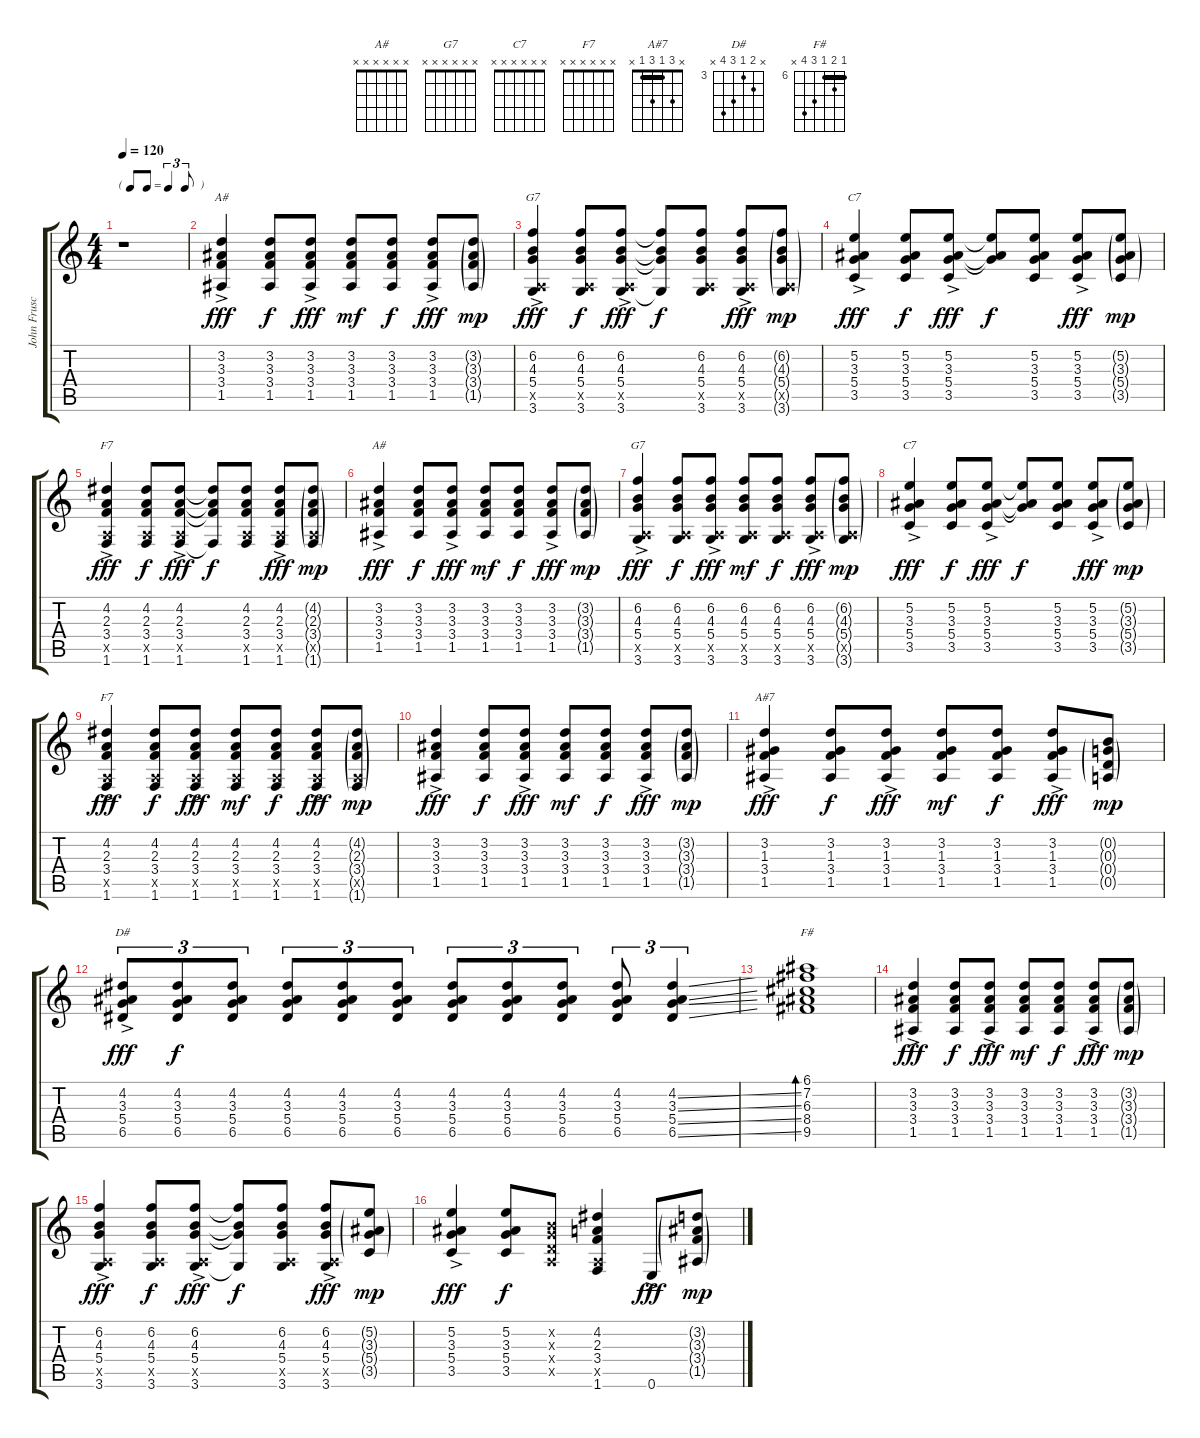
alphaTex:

\track ("John Frusciante - Guitar" "John Frusc") {instrument acousticguitarsteel}
\staff {score tabs}
\tuning (E4 B3 G3 D3 A2 E2) {hide}
\chord ("A#" x 3 3 3 1 x) {barre 3}
\chord ("G7" x 6 4 5 x 3) {firstfret 3}
\chord ("C7" x 5 3 5 3 x) {barre 3}
\chord ("F7" x 4 2 3 x 1)
\chord ("A#" x x x x x x)
\chord ("G7" x x x x x x)
\chord ("C7" x x x x x x)
\chord ("F7" x x x x x x)
\chord ("A#7" x 3 1 3 1 x) {barre 1}
\chord ("D#" x 4 3 5 6 x) {firstfret 3}
\chord ("F#" 6 7 6 8 9 x) {firstfret 6 barre 6}
\ts (4 4)
\tf triplet8th
\tempo 120
\clef g2
\ks c
r.1{dy fff instrument acousticguitarsteel} |
(3.2{ac} 3.3{ac} 3.4{ac} 1.5{ac}).4{ch "A#"} (3.2 3.3 3.4 1.5).8{dy f} (3.2{ac} 3.3{ac} 3.4{ac} 1.5{ac}).8{dy fff} (3.2 3.3 3.4 1.5).8{dy mf} (3.2 3.3 3.4 1.5).8{dy f} (3.2{ac} 3.3{ac} 3.4{ac} 1.5{ac}).8{dy fff} (3.2{g} 3.3{g} 3.4{g} 1.5{g}).8{dy mp} |
(6.2{ac} 4.3{ac} 5.4{ac} 0.5{ac x} 3.6{ac}).4{ch "G7" dy fff} (6.2 4.3 5.4 0.5{x} 3.6).8{dy f} (6.2{ac} 4.3{ac} 5.4{ac} 0.5{ac x} 3.6{ac}).8{dy fff} (6.2{t} 4.3{t} 5.4{t} 3.6{t}).8{dy f} (6.2 4.3 5.4 0.5{x} 3.6).8 (6.2{ac} 4.3{ac} 5.4{ac} 0.5{ac x} 3.6{ac}).8{dy fff} (6.2{g} 4.3{g} 5.4{g} 0.5{g x} 3.6{g}).8{dy mp} |
(5.2{ac} 3.3{ac} 5.4{ac} 3.5{ac}).4{ch "C7" dy fff} (5.2 3.3 5.4 3.5).8{dy f} (5.2{ac} 3.3{ac} 5.4{ac} 3.5{ac}).8{dy fff} (5.2{t} 3.3{t} 5.4{t}).8{dy f} (5.2 3.3 5.4 3.5).8 (5.2{ac} 3.3{ac} 5.4{ac} 3.5{ac}).8{dy fff} (5.2{g} 3.3{g} 5.4{g} 3.5{g}).8{dy mp} |
(4.2{ac} 2.3{ac} 3.4{ac} 0.5{ac x} 1.6{ac}).4{ch "F7" dy fff} (4.2 2.3 3.4 0.5{x} 1.6).8{dy f} (4.2{ac} 2.3{ac} 3.4{ac} 0.5{ac x} 1.6{ac}).8{dy fff} (4.2{t} 2.3{t} 3.4{t} 1.6{t}).8{dy f} (4.2 2.3 3.4 0.5{x} 1.6).8 (4.2{ac} 2.3{ac} 3.4{ac} 0.5{ac x} 1.6{ac}).8{dy fff} (4.2{g} 2.3{g} 3.4{g} 0.5{g x} 1.6{g}).8{dy mp} |
(3.2{ac} 3.3{ac} 3.4{ac} 1.5{ac}).4{ch "A#" dy fff} (3.2 3.3 3.4 1.5).8{dy f} (3.2{ac} 3.3{ac} 3.4{ac} 1.5{ac}).8{dy fff} (3.2 3.3 3.4 1.5).8{dy mf} (3.2 3.3 3.4 1.5).8{dy f} (3.2{ac} 3.3{ac} 3.4{ac} 1.5{ac}).8{dy fff} (3.2{g} 3.3{g} 3.4{g} 1.5{g}).8{dy mp} |
(6.2{ac} 4.3{ac} 5.4{ac} 0.5{ac x} 3.6{ac}).4{ch "G7" dy fff} (6.2 4.3 5.4 0.5{x} 3.6).8{dy f} (6.2{ac} 4.3{ac} 5.4{ac} 0.5{ac x} 3.6{ac}).8{dy fff} (6.2 4.3 5.4 0.5{x} 3.6).8{dy mf} (6.2 4.3 5.4 0.5{x} 3.6).8{dy f} (6.2{ac} 4.3{ac} 5.4{ac} 0.5{ac x} 3.6{ac}).8{dy fff} (6.2{g} 4.3{g} 5.4{g} 0.5{g x} 3.6{g}).8{dy mp} |
(5.2{ac} 3.3{ac} 5.4{ac} 3.5{ac}).4{ch "C7" dy fff} (5.2 3.3 5.4 3.5).8{dy f} (5.2{ac} 3.3{ac} 5.4{ac} 3.5{ac}).8{dy fff} (5.2{t} 3.3{t} 5.4{t}).8{dy f} (5.2 3.3 5.4 3.5).8 (5.2{ac} 3.3{ac} 5.4{ac} 3.5{ac}).8{dy fff} (5.2{g} 3.3{g} 5.4{g} 3.5{g}).8{dy mp} |
(4.2{ac} 2.3{ac} 3.4{ac} 0.5{ac x} 1.6{ac}).4{ch "F7" dy fff} (4.2 2.3 3.4 0.5{x} 1.6).8{dy f} (4.2{ac} 2.3{ac} 3.4{ac} 0.5{ac x} 1.6{ac}).8{dy fff} (4.2 2.3 3.4 0.5{x} 1.6).8{dy mf} (4.2 2.3 3.4 0.5{x} 1.6).8{dy f} (4.2{ac} 2.3{ac} 3.4{ac} 0.5{ac x} 1.6{ac}).8{dy fff} (4.2{g} 2.3{g} 3.4{g} 0.5{g x} 1.6{g}).8{dy mp} |
(3.2{ac} 3.3{ac} 3.4{ac} 1.5{ac}).4{dy fff} (3.2 3.3 3.4 1.5).8{dy f} (3.2{ac} 3.3{ac} 3.4{ac} 1.5{ac}).8{dy fff} (3.2 3.3 3.4 1.5).8{dy mf} (3.2 3.3 3.4 1.5).8{dy f} (3.2{ac} 3.3{ac} 3.4{ac} 1.5{ac}).8{dy fff} (3.2{g} 3.3{g} 3.4{g} 1.5{g}).8{dy mp} |
(3.2{ac} 1.3{ac} 3.4{ac} 1.5{ac}).4{ch "A#7" dy fff} (3.2 1.3 3.4 1.5).8{dy f} (3.2{ac} 1.3{ac} 3.4{ac} 1.5{ac}).8{dy fff} (3.2 1.3 3.4 1.5).8{dy mf} (3.2 1.3 3.4 1.5).8{dy f} (3.2{ac} 1.3{ac} 3.4{ac} 1.5{ac}).8{dy fff} (0.2{g} 0.3{g} 0.4{g} 0.5{g}).8{dy mp} |
(4.2{ac} 3.3{ac} 5.4{ac} 6.5{ac}).8{tu (3 2) ch "D#" dy fff} (4.2 3.3 5.4 6.5).8{tu (3 2) dy f} (4.2 3.3 5.4 6.5).8{tu (3 2)} (4.2 3.3 5.4 6.5).8{tu (3 2)} (4.2 3.3 5.4 6.5).8{tu (3 2)} (4.2 3.3 5.4 6.5).8{tu (3 2)} (4.2 3.3 5.4 6.5).8{tu (3 2)} (4.2 3.3 5.4 6.5).8{tu (3 2)} (4.2 3.3 5.4 6.5).8{tu (3 2)} (4.2 3.3 5.4 6.5).8{tu (3 2)} (4.2{ss} 3.3{ss} 5.4{ss} 6.5{ss}).4{tu (3 2)} |
(6.1 7.2 6.3 8.4 9.5).1{bd 120 ch "F#"} |
(3.2{ac} 3.3{ac} 3.4{ac} 1.5{ac}).4{dy fff} (3.2 3.3 3.4 1.5).8{dy f} (3.2{ac} 3.3{ac} 3.4{ac} 1.5{ac}).8{dy fff} (3.2 3.3 3.4 1.5).8{dy mf} (3.2 3.3 3.4 1.5).8{dy f} (3.2{ac} 3.3{ac} 3.4{ac} 1.5{ac}).8{dy fff} (3.2{g} 3.3{g} 3.4{g} 1.5{g}).8{dy mp} |
(6.2{ac} 4.3{ac} 5.4{ac} 0.5{ac x} 3.6{ac}).4{dy fff} (6.2 4.3 5.4 0.5{x} 3.6).8{dy f} (6.2{ac} 4.3{ac} 5.4{ac} 0.5{ac x} 3.6{ac}).8{dy fff} (6.2{t} 4.3{t} 5.4{t} 3.6{t}).8{dy f} (6.2 4.3 5.4 0.5{x} 3.6).8 (6.2{ac} 4.3{ac} 5.4{ac} 0.5{ac x} 3.6{ac}).8{dy fff} (5.2{g} 3.3{g} 5.4{g} 3.5{g}).8{dy mp} |
(5.2{ac} 3.3{ac} 5.4{ac} 3.5{ac}).4{dy fff} (5.2 3.3 5.4 3.5).8{dy f} (0.2{x} 0.3{x} 0.4{x} 0.5{x}).8 (4.2 2.3 3.4 0.5{x} 1.6).4 0.6{ac}.8{dy fff} (3.2{g} 3.3{g} 3.4{g} 1.5{g}).8{dy mp}
